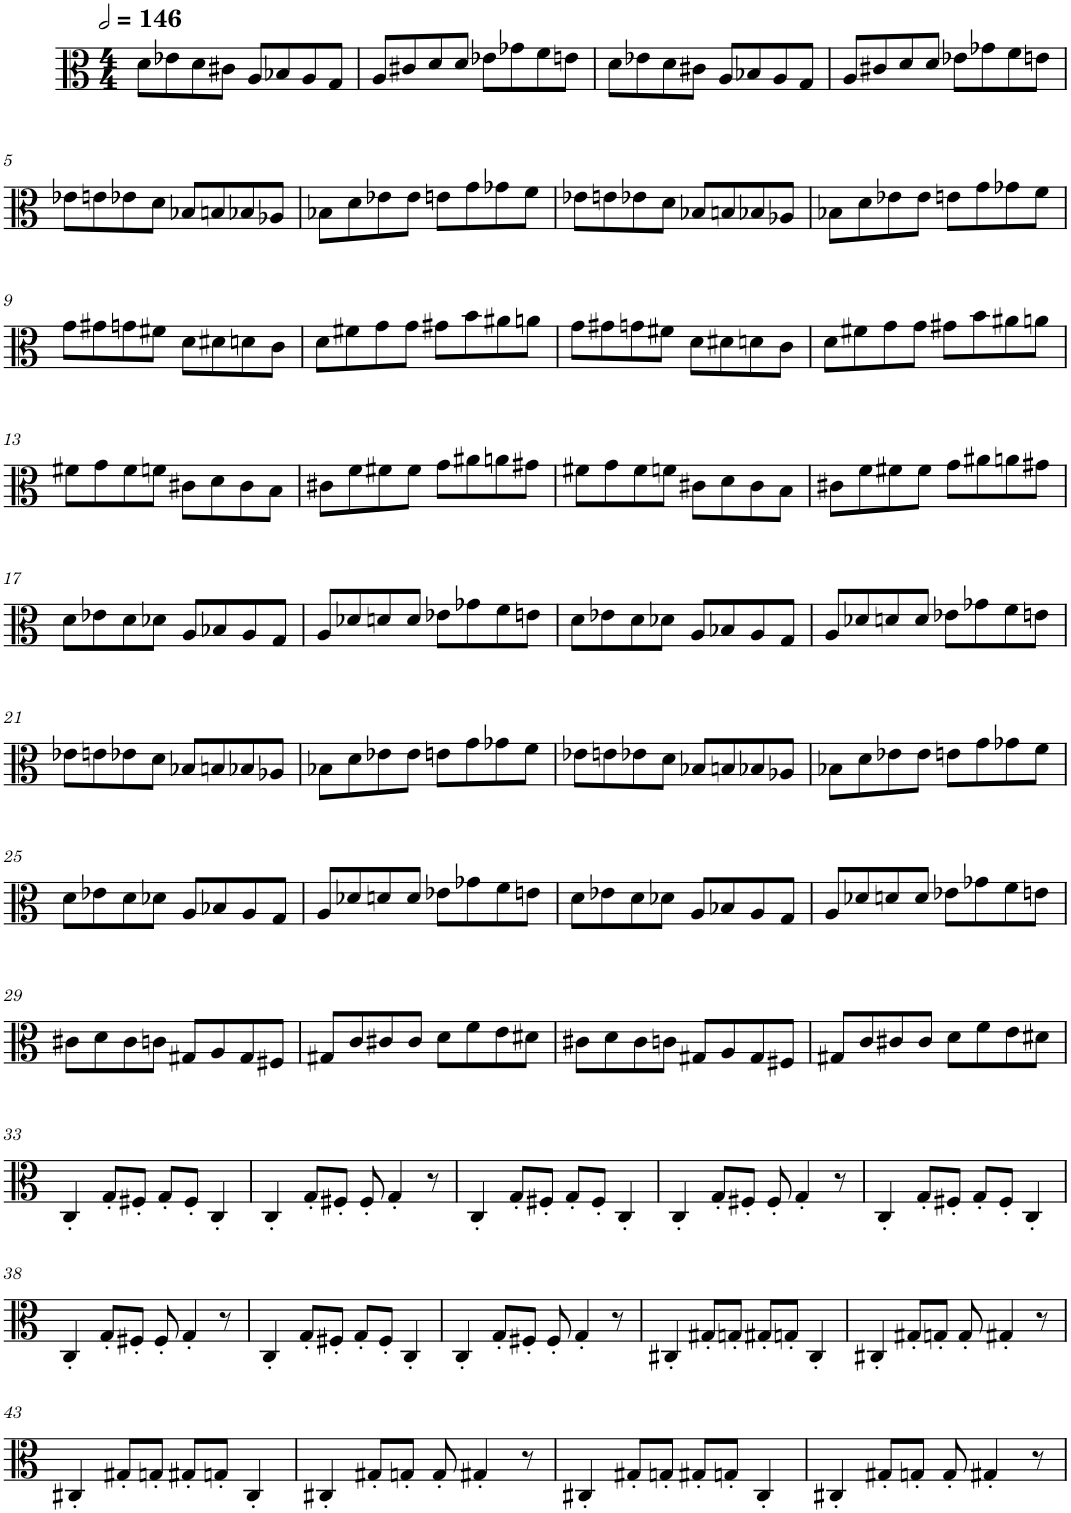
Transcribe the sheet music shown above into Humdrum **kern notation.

**kern
*part1
*staff1
*I"Viola
*I'Vla.
*clefC3
*k[]
*M4/4
*MM292
=1
8d\L
8e-X\
8d\
8c#X\J
8A/L
8B-X/
8A/
8G/J
=2
8A/L
8c#X/
8d/
8d/J
8e-X\L
8g-X\
8f\
8en\J
=3
8d\L
8e-X\
8d\
8c#X\J
8A/L
8B-X/
8A/
8G/J
=4
8A/L
8c#X/
8d/
8d/J
8e-X\L
8g-X\
8f\
8en\J
!!LO:LB:g=z
=5
8e-X\L
8en\
8e-X\
8d\J
8B-X/L
8Bn/
8B-X/
8A-X/J
=6
8B-X\L
8d\
8e-X\
8e-\J
8en\L
8g\
8g-X\
8f\J
=7
8e-X\L
8en\
8e-X\
8d\J
8B-X/L
8Bn/
8B-X/
8A-X/J
=8
8B-X\L
8d\
8e-X\
8e-\J
8en\L
8g\
8g-X\
8f\J
!!LO:LB:g=z
=9
8g\L
8g#X\
8gn\
8f#X\J
8d\L
8d#X\
8dn\
8c\J
=10
8d\L
8f#X\
8g\
8g\J
8g#X\L
8b\
8a#X\
8an\J
=11
8g\L
8g#X\
8gn\
8f#X\J
8d\L
8d#X\
8dn\
8c\J
=12
8d\L
8f#X\
8g\
8g\J
8g#X\L
8b\
8a#X\
8an\J
!!LO:LB:g=z
=13
8f#X\L
8g\
8f#\
8fn\J
8c#X\L
8d\
8c#\
8B\J
=14
8c#X\L
8f\
8f#X\
8f#\J
8g\L
8a#X\
8an\
8g#X\J
=15
8f#X\L
8g\
8f#\
8fn\J
8c#X\L
8d\
8c#\
8B\J
=16
8c#X\L
8f\
8f#X\
8f#\J
8g\L
8a#X\
8an\
8g#X\J
!!LO:LB:g=z
=17
8d\L
8e-X\
8d\
8d-X\J
8A/L
8B-X/
8A/
8G/J
=18
8A/L
8d-X/
8dn/
8d/J
8e-X\L
8g-X\
8f\
8en\J
=19
8d\L
8e-X\
8d\
8d-X\J
8A/L
8B-X/
8A/
8G/J
=20
8A/L
8d-X/
8dn/
8d/J
8e-X\L
8g-X\
8f\
8en\J
!!LO:LB:g=z
=21
8e-X\L
8en\
8e-X\
8d\J
8B-X/L
8Bn/
8B-X/
8A-X/J
=22
8B-X\L
8d\
8e-X\
8e-\J
8en\L
8g\
8g-X\
8f\J
=23
8e-X\L
8en\
8e-X\
8d\J
8B-X/L
8Bn/
8B-X/
8A-X/J
=24
8B-X\L
8d\
8e-X\
8e-\J
8en\L
8g\
8g-X\
8f\J
!!LO:LB:g=z
=25
8d\L
8e-X\
8d\
8d-X\J
8A/L
8B-X/
8A/
8G/J
=26
8A/L
8d-X/
8dn/
8d/J
8e-X\L
8g-X\
8f\
8en\J
=27
8d\L
8e-X\
8d\
8d-X\J
8A/L
8B-X/
8A/
8G/J
=28
8A/L
8d-X/
8dn/
8d/J
8e-X\L
8g-X\
8f\
8en\J
!!LO:LB:g=z
=29
8c#X\L
8d\
8c#\
8cn\J
8G#X/L
8A/
8G#/
8F#X/J
=30
8G#X/L
8c/
8c#X/
8c#/J
8d\L
8f\
8e\
8d#X\J
=31
8c#X\L
8d\
8c#\
8cn\J
8G#X/L
8A/
8G#/
8F#X/J
=32
8G#X/L
8c/
8c#X/
8c#/J
8d\L
8f\
8e\
8d#X\J
!!LO:LB:g=z
=33
4C'/
8G'/L
8F#X'/J
8G'/L
8F#'/J
4C'/
=34
4C'/
8G'/L
8F#X'/J
8F#'/
4G'/
8r
=35
4C'/
8G'/L
8F#X'/J
8G'/L
8F#'/J
4C'/
=36
4C'/
8G'/L
8F#X'/J
8F#'/
4G'/
8r
=37
4C'/
8G'/L
8F#X'/J
8G'/L
8F#'/J
4C'/
!!LO:LB:g=z
=38
4C'/
8G'/L
8F#X'/J
8F#'/
4G'/
8r
=39
4C'/
8G'/L
8F#X'/J
8G'/L
8F#'/J
4C'/
=40
4C'/
8G'/L
8F#X'/J
8F#'/
4G'/
8r
=41
4C#X'/
8G#X'/L
8Gn'/J
8G#X'/L
8Gn'/J
4C#'/
=42
4C#X'/
8G#X'/L
8Gn'/J
8G'/
4G#X'/
8r
!!LO:LB:g=z
=43
4C#X'/
8G#X'/L
8Gn'/J
8G#X'/L
8Gn'/J
4C#'/
=44
4C#X'/
8G#X'/L
8Gn'/J
8G'/
4G#X'/
8r
=45
4C#X'/
8G#X'/L
8Gn'/J
8G#X'/L
8Gn'/J
4C#'/
=46
4C#X'/
8G#X'/L
8Gn'/J
8G'/
4G#X'/
8r
=
*-
